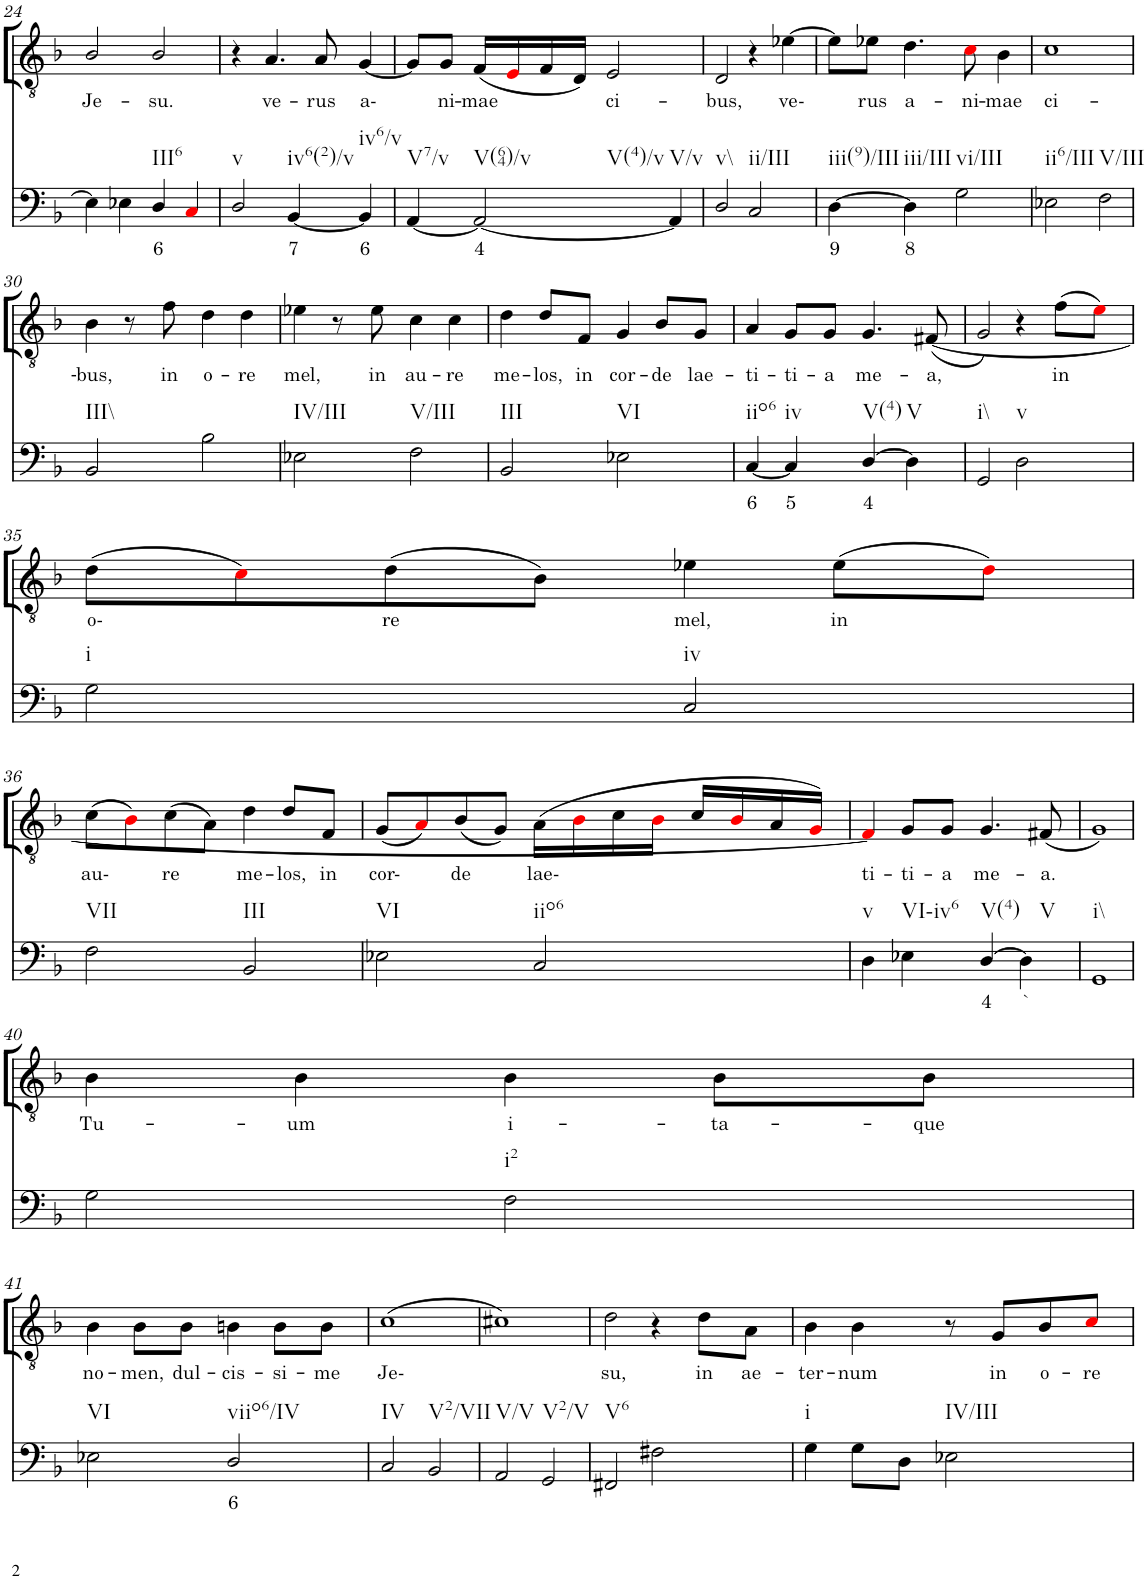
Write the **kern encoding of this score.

**kern	**text	**kern	**text
*part2	*part2	*part1	*part1
*staff2	*staff2	*staff1	*staff1
*I"Continuo	*	*I"Tenor	*
!!LO:PB:g=z
*clefF4	*	*clefGv2	*
*k[b-]	*	*k[b-]	*
*M4/4	*	*M4/4	*
=24	=24	=24	=24
!	!	!	!LO:LY:b
4E-\]	.	2B-/	Je-
4E-X\	.	.	.
!LO:TX:b:t=III6	!	!	!
!	!LO:LY:b	!	!LO:LY:b
4D/	6	2B-/	su.
4Ci/	.	.	.
=25	=25	=25	=25
!LO:TX:b:t=v	!	!	!
2D/	.	4r	.
!	!	!	!LO:LY:b
.	.	4.A/	ve-
!LO:TX:b:t=iv6(2)/v	!	!	!
!	!LO:LY:b	!	!
[4BB-/	7	.	.
!	!	!	!LO:LY:b
.	.	8A/	rus
!LO:TX:b:t=iv6/v	!	!	!
!	!LO:LY:b	!	!LO:LY:b
4BB-/]	6	[4G/	a-
=26	=26	=26	=26
!LO:TX:b:t=V7/v	!	!	!
[4AA/	.	8G/L]	.
!	!	!	!LO:LY:b
.	.	8G/J	ni-
!LO:TX:b:t=V(64)/v	!	!	!
!LO:TX:b:t=V(4)/v	!	!	!
!	!LO:LY:b	!	!LO:LY:b
2AA/_	4	(16F/LL	mae
.	.	16Ei/	.
.	.	16F/	.
.	.	16D/JJ)	.
!	!	!	!LO:LY:b
.	.	2E/	ci-
!LO:TX:b:t=V/v	!	!	!
4AA/]	.	.	.
=27	=27	=27	=27
!LO:TX:b:t=v\\	!	!	!
!	!	!	!LO:LY:b
2D/	.	2D/	bus,
!LO:TX:b:t=ii/III	!	!	!
2C/	.	4r	.
!	!	!	!LO:LY:b
.	.	[4e-X\	ve-
=28	=28	=28	=28
!LO:TX:b:t=iii(9)/III	!	!	!
!	!LO:LY:b	!	!
[4D\	9	8e-\L]	.
!	!	!	!LO:LY:b
.	.	8e-X\J	rus
!LO:TX:b:t=iii/III	!	!	!
!	!LO:LY:b	!	!LO:LY:b
4D\]	8	4.d\	a-
!LO:TX:b:t=vi/III	!	!	!
2G\	.	.	.
!	!	!	!LO:LY:b
.	.	8ci\	ni-
!	!	!	!LO:LY:b
.	.	4B-\	mae
=29	=29	=29	=29
!LO:TX:b:t=ii6/III	!	!	!
!	!	!	!LO:LY:b
2E-X\	.	1c	ci-
!LO:TX:b:t=V/III	!	!	!
2F\	.	.	.
!!LO:LB:g=z
=30	=30	=30	=30
!LO:TX:b:t=III\\	!	!	!
!	!	!	!LO:LY:b
2BB-/	.	4B-\	bus,
.	.	8r	.
!	!	!	!LO:LY:b
.	.	8f\	in
!	!	!	!LO:LY:b
2B-\	.	4d\	o-
!	!	!	!LO:LY:b
.	.	4d\	re
=31	=31	=31	=31
!LO:TX:b:t=IV/III	!	!	!
!	!	!	!LO:LY:b
2E-X\	.	4e-X\	mel,
.	.	8r	.
!	!	!	!LO:LY:b
.	.	8e-\	in
!LO:TX:b:t=V/III	!	!	!
!	!	!	!LO:LY:b
2F\	.	4c\	au-
!	!	!	!LO:LY:b
.	.	4c\	re
=32	=32	=32	=32
!LO:TX:b:t=III	!	!	!
!	!	!	!LO:LY:b
2BB-/	.	4d\	me-
!	!	!	!LO:LY:b
.	.	8d/L	los,
!	!	!	!LO:LY:b
.	.	8F/J	in
!LO:TX:b:t=VI	!	!	!
!	!	!	!LO:LY:b
2E-X\	.	4G/	cor-
!	!	!	!LO:LY:b
.	.	8B-/L	de
!	!	!	!LO:LY:b
.	.	8G/J	lae-
=33	=33	=33	=33
!LO:TX:b:t=iio6	!	!	!
!	!LO:LY:b	!	!LO:LY:b
[4C/	6	4A/	ti-
!LO:TX:b:t=iv	!	!	!
!	!LO:LY:b	!	!LO:LY:b
4C/]	5	8G/L	ti-
!	!	!	!LO:LY:b
.	.	8G/J	a
!LO:TX:b:t=V(4)	!	!	!
!	!LO:LY:b	!	!LO:LY:b
[4D/	4	4.G/	me-
!LO:TX:b:t=V	!	!	!
4D\]	.	.	.
!	!	!	!LO:LY:b
.	.	([8F#X/	a,
=34	=34	=34	=34
!LO:TX:b:t=i\\	!	!	!
2GG/	.	2G/)	.
!LO:TX:b:t=v	!	!	!
2D\	.	4r	.
!	!	!	!LO:LY:b
.	.	(8f\L	in
.	.	8ei\J)	.
!!LO:LB:g=z
=35	=35	=35	=35
!LO:TX:b:t=i	!	!	!
!	!	!	!LO:LY:b
2G\	.	(8d\L	o-
.	.	8ci\)	.
!	!	!	!LO:LY:b
.	.	(8d\	re
.	.	8B-\J)	.
!LO:TX:b:t=iv	!	!	!
!	!	!	!LO:LY:b
2C/	.	4e-X\	mel,
!	!	!	!LO:LY:b
.	.	(8e-\L	in
.	.	8di\J)	.
!!LO:LB:g=z
=36	=36	=36	=36
!LO:TX:b:t=VII	!	!	!
!	!	!	!LO:LY:b
2F\	.	(8c\L	au-
.	.	8B-i\)	.
!	!	!	!LO:LY:b
.	.	(8c\	re
.	.	8A\J)	.
!LO:TX:b:t=III	!	!	!
!	!	!	!LO:LY:b
2BB-/	.	4d\	me-
!	!	!	!LO:LY:b
.	.	8d/L	los,
!	!	!	!LO:LY:b
.	.	8F/J	in
=37	=37	=37	=37
!LO:TX:b:t=VI	!	!	!
!	!	!	!LO:LY:b
2E-X\	.	(8G/L	cor-
.	.	8Ai/)	.
!	!	!	!LO:LY:b
.	.	(8B-/	de
.	.	8G/J)	.
!LO:TX:b:t=iio6	!	!	!
!	!	!	!LO:LY:b
2C/	.	(16A\LL	lae-
.	.	16B-i\	.
.	.	16c\	.
.	.	16B-i\JJ	.
.	.	16c/LL	.
.	.	16B-i/	.
.	.	16A/	.
.	.	16Gi/JJ)	.
=38	=38	=38	=38
!LO:TX:b:t=v	!	!	!
!	!	!	!LO:LY:b
4D\	.	4F#i/]	ti-
!LO:TX:b:t=VI-iv6	!	!	!
!	!	!	!LO:LY:b
4E-X\	.	8G/L	ti-
!	!	!	!LO:LY:b
.	.	8G/J	a
!LO:TX:b:t=V(4)	!	!	!
!	!LO:LY:b	!	!LO:LY:b
[4D/	4	4.G/	me-
!LO:TX:b:t=V	!	!	!
!	!LO:LY:b	!	!
4D\]	`	.	.
!	!	!	!LO:LY:b
.	.	(8F#X/	a.
=39	=39	=39	=39
!LO:TX:b:t=i\\	!	!	!
1GG	.	1G)	.
!!LO:LB:g=z
=40	=40	=40	=40
!	!	!	!LO:LY:b
2G\	.	4B-\	Tu-
!	!	!	!LO:LY:b
.	.	4B-\	um
!LO:TX:b:t=i2	!	!	!
!	!	!	!LO:LY:b
2F\	.	4B-\	i-
!	!	!	!LO:LY:b
.	.	8B-\L	ta-
!	!	!	!LO:LY:b
.	.	8B-\J	que
!!LO:LB:g=z
=41	=41	=41	=41
!LO:TX:b:t=VI	!	!	!
!	!	!	!LO:LY:b
2E-X\	.	4B-\	no-
!	!	!	!LO:LY:b
.	.	8B-\L	men,
!	!	!	!LO:LY:b
.	.	8B-\J	dul-
!LO:TX:b:t=viio6/IV	!	!	!
!	!LO:LY:b	!	!LO:LY:b
2D/	6	4Bn\	cis-
!	!	!	!LO:LY:b
.	.	8B\L	si-
!	!	!	!LO:LY:b
.	.	8B\J	me
=42	=42	=42	=42
!LO:TX:b:t=IV	!	!	!
!	!	!	!LO:LY:b
2C/	.	(1c	Je-
!LO:TX:b:t=V2/VII	!	!	!
2BB-/	.	.	.
=43	=43	=43	=43
!LO:TX:b:t=V/V	!	!	!
2AA/	.	1c#X)	.
!LO:TX:b:t=V2/V	!	!	!
2GG/	.	.	.
=44	=44	=44	=44
!LO:TX:b:t=V6	!	!	!
!	!	!	!LO:LY:b
2FF#X/	.	2d\	su,
2F#X\	.	4r	.
!	!	!	!LO:LY:b
.	.	8d\L	in
!	!	!	!LO:LY:b
.	.	8A\J	ae-
=45	=45	=45	=45
!LO:TX:b:t=i	!	!	!
!	!	!	!LO:LY:b
4G\	.	4B-\	ter-
!	!	!	!LO:LY:b
8G\L	.	4B-\	num
8D\J	.	.	.
!LO:TX:b:t=IV/III	!	!	!
2E-X\	.	8r	.
!	!	!	!LO:LY:b
.	.	8G/L	in
!	!	!	!LO:LY:b
.	.	8B-/	o-
!	!	!	!LO:LY:b
.	.	8ci/J	re
=	=	=	=
*-	*-	*-	*-
